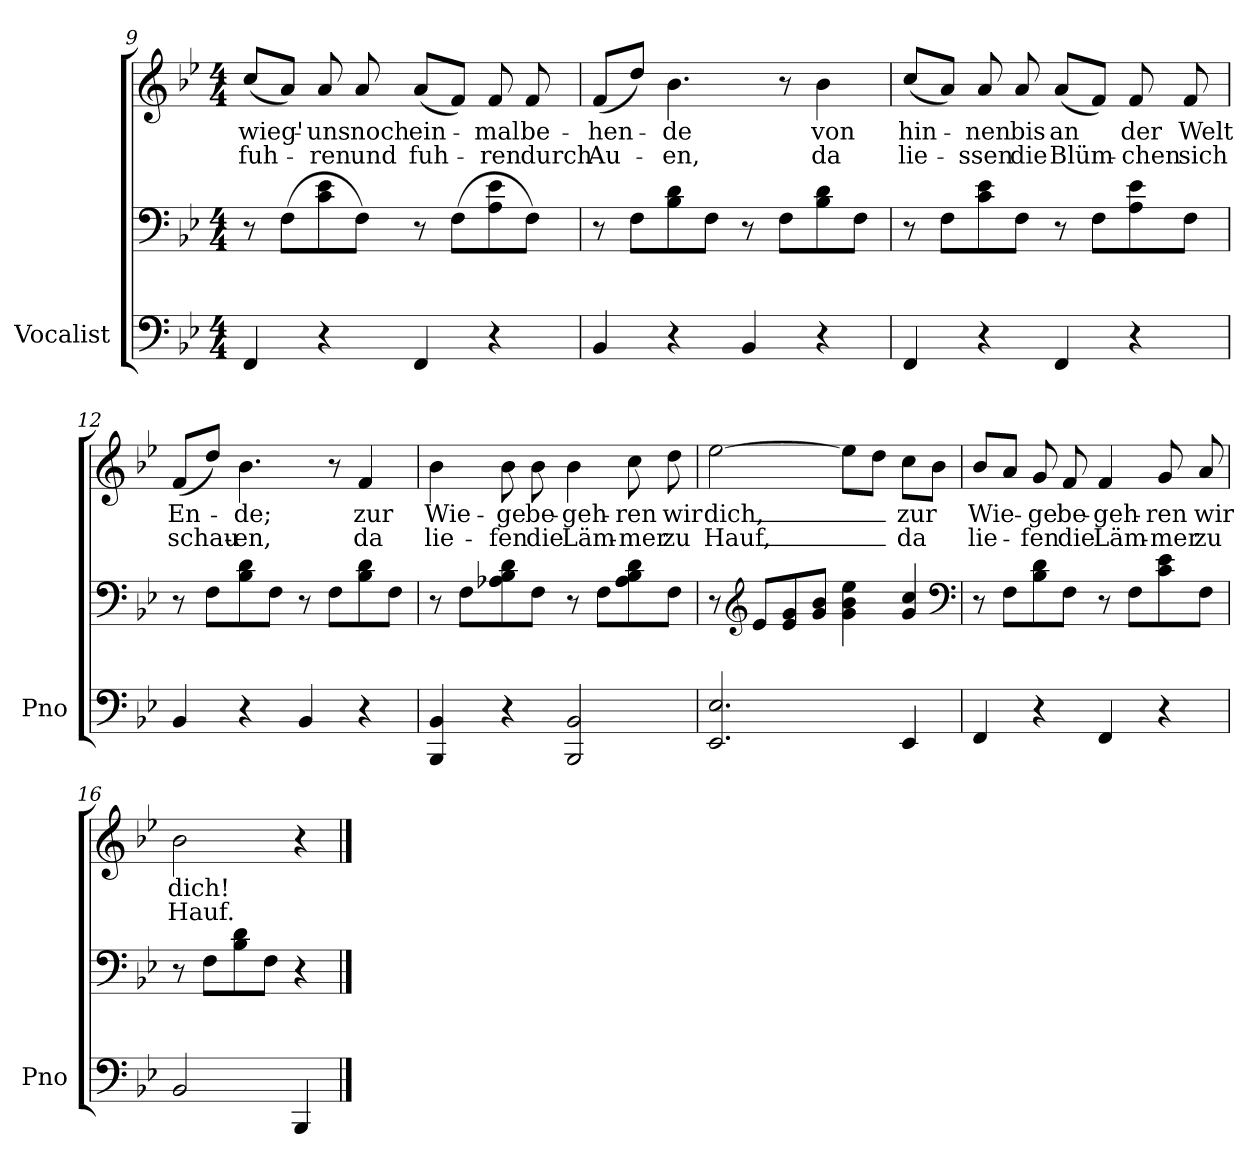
**kern	**kern	**kern	**text	**text
*part1	*part1	*part1	*part1	*part1
*staff3	*staff2	*staff1	*staff1	*staff1
*I"Vocalist	*	*	*	*
*I'Pno	*	*	*	*
*clefF4	*clefF4	*clefG2	*	*
*k[b-e-]	*k[b-e-]	*k[b-e-]	*	*
*B-:	*B-:	*B-:	*	*
*M4/4	*M4/4	*M4/4	*	*
=9	=9	=9	=9	=9
4FF/	8r	(8cc/L	wieg'-	fuh-
.	(8F\L	8a/J)	.	.
4r	8c\ 8e-\	8a/	-uns	-ren
.	8F\J)	8a/	noch	und
4FF/	8r	(8a/L	ein-	fuh-
.	(8F\L	8f/J)	.	.
4r	8A\ 8e-\	8f/	-mal	-ren
.	8F\J)	8f/	be-	durch
=10	=10	=10	=10	=10
4BB-/	8r	(8f/L	-hen-	Au-
.	8F\L	8dd/J)	.	.
4r	8B-\ 8d\	4.b-\	-de	-en,
.	8F\J	.	.	.
4BB-/	8r	.	.	.
.	8F\L	8r	.	.
4r	8B-\ 8d\	4b-\	von	da
.	8F\J	.	.	.
=11	=11	=11	=11	=11
4FF/	8r	(8cc/L	hin-	lie-
.	8F\L	8a/J)	.	.
4r	8c\ 8e-\	8a/	-nen	-ssen
.	8F\J	8a/	bis	die
4FF/	8r	(8a/L	an	Blüm-
.	8F\L	8f/J)	.	.
4r	8A\ 8e-\	8f/	der	-chen
.	8F\J	8f/	Welt	sich
=12	=12	=12	=12	=12
4BB-/	8r	(8f/L	En-	schau-
.	8F\L	8dd/J)	.	.
4r	8B-\ 8d\	4.b-\	-de;	-en,
.	8F\J	.	.	.
4BB-/	8r	.	.	.
.	8F\L	8r	.	.
4r	8B-\ 8d\	4f/	zur	da
.	8F\J	.	.	.
=13	=13	=13	=13	=13
4BBB-/ 4BB-/	8r	4b-\	Wie-	lie-
.	8F\L	.	.	.
4r	8A-X\ 8B-\ 8d\	8b-\	-ge	-fen
.	8F\J	8b-\	be-	die
2BBB-/ 2BB-/	8r	4b-\	-geh-	Läm-
.	8F\L	.	.	.
.	8A-\ 8B-\ 8d\	8cc\	-ren	-mer
.	8F\J	8dd\	wir	zu
=14	=14	=14	=14	=14
2.EE-/ 2.E-/	8r	[2ee-\	dich,_	Hauf,_
*	*clefG2	*	*	*
.	8e-/L	.	.	.
.	8e-/ 8g/	.	.	.
.	8g/ 8b-/J	.	.	.
.	4g\ 4b-\ 4ee-\	8ee-\L]	.	.
.	.	8dd\J	.	.
4EE-/	4g/ 4cc/	8cc\L	zur	da
*	*clefF4	*	*	*
.	.	8b-\J	.	.
=15	=15	=15	=15	=15
4FF/	8r	8b-/L	Wie-	lie-
.	8F\L	8a/J	.	.
4r	8B-\ 8d\	8g/	-ge	-fen
.	8F\J	8f/	be-	die
4FF/	8r	4f/	-geh-	Läm-
.	8F\L	.	.	.
4r	8c\ 8e-\	8g/	-ren	-mer
.	8F\J	8a/	wir	zu
=16	=16	=16	=16	=16
2BB-/	8r	2b-\	dich!	Hauf.
.	8F\L	.	.	.
.	8B-\ 8d\	.	.	.
.	8F\J	.	.	.
4BBB-/	4r	4r	.	.
==	==	==	==	==
*-	*-	*-	*-	*-
